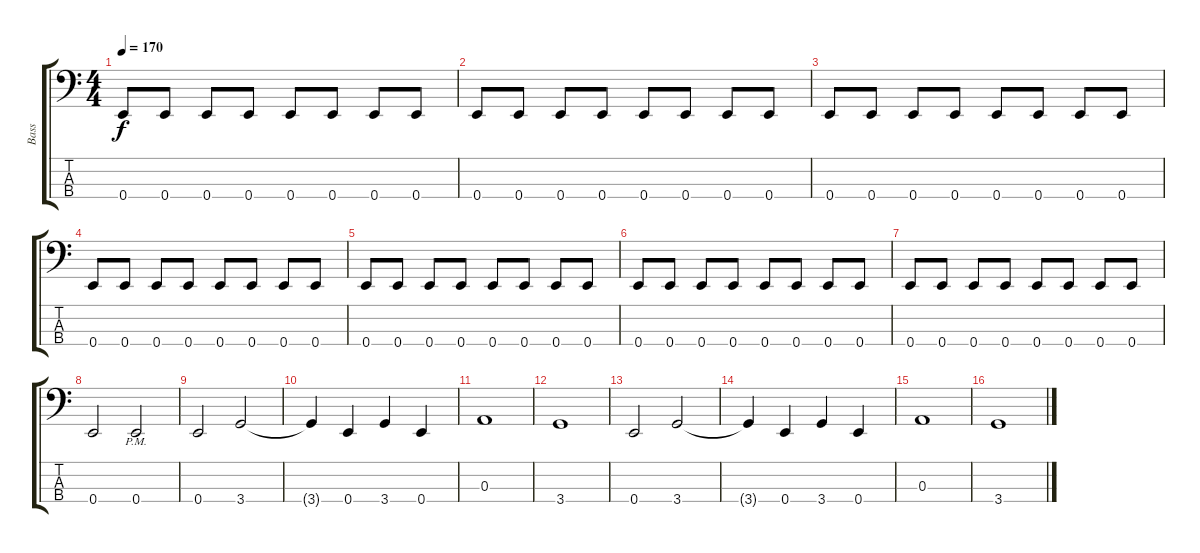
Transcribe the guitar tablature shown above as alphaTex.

\track ("Bass" "Bass") {instrument electricbassfinger}
\staff {score tabs}
\tuning (G2 D2 A1 E1) {hide}
\ts (4 4)
\tempo 170
\clef f4
\ks c
0.4.8{dy f} 0.4.8 0.4.8 0.4.8 0.4.8 0.4.8 0.4.8 0.4.8 |
0.4.8 0.4.8 0.4.8 0.4.8 0.4.8 0.4.8 0.4.8 0.4.8 |
0.4.8 0.4.8 0.4.8 0.4.8 0.4.8 0.4.8 0.4.8 0.4.8 |
0.4.8 0.4.8 0.4.8 0.4.8 0.4.8 0.4.8 0.4.8 0.4.8 |
0.4.8 0.4.8 0.4.8 0.4.8 0.4.8 0.4.8 0.4.8 0.4.8 |
0.4.8 0.4.8 0.4.8 0.4.8 0.4.8 0.4.8 0.4.8 0.4.8 |
0.4.8 0.4.8 0.4.8 0.4.8 0.4.8 0.4.8 0.4.8 0.4.8 |
0.4.2 0.4{pm}.2 |
0.4.2 3.4.2 |
3.4{t}.4 0.4.4 3.4.4 0.4.4 |
0.3.1 |
3.4.1 |
0.4.2 3.4.2 |
3.4{t}.4 0.4.4 3.4.4 0.4.4 |
0.3.1 |
3.4.1
